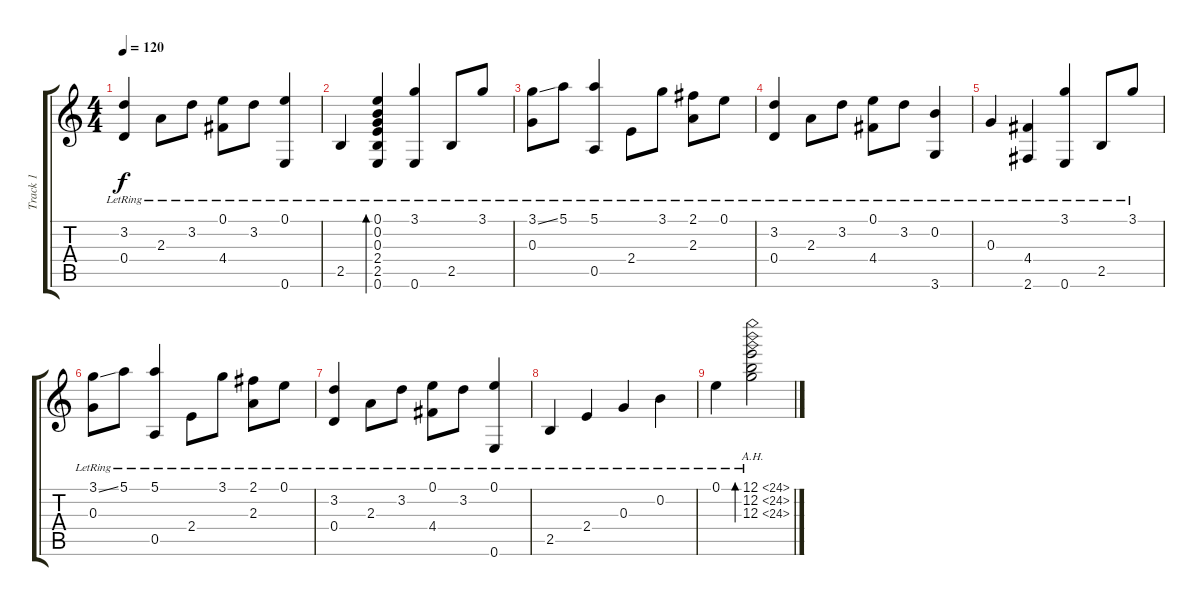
\track ("Track 1" "Track 1") {instrument acousticguitarsteel}
\staff {score tabs}
\tuning (E4 B3 G3 D3 A2 E2) {hide}
\ts (4 4)
\tempo 120
\clef g2
\ks c
(3.2{lr} 0.4{lr}).4{dy f} 2.3{lr}.8 3.2{lr}.8 (0.1{lr} 4.4{lr}).8 3.2{lr}.8 (0.1{lr} 0.6{lr}).4 |
2.5{lr}.4 (0.1{lr} 0.2{lr} 0.3{lr} 2.4{lr} 2.5{lr} 0.6{lr}).4{bd 120} (3.1{lr} 0.6{lr}).4 2.5{lr}.8 3.1{lr}.8 |
(3.1{ss lr} 0.3{lr}).8 5.1{lr}.8 (5.1{lr} 0.5{lr}).4 2.4{lr}.8 3.1{lr}.8 (2.1{lr} 2.3{lr}).8 0.1{lr}.8 |
(3.2{lr} 0.4{lr}).4 2.3{lr}.8 3.2{lr}.8 (0.1{lr} 4.4{lr}).8 3.2{lr}.8 (0.2{lr} 3.6{lr}).4 |
0.3{lr}.4 (4.4{lr} 2.6{lr}).4 (3.1{lr} 0.6{lr}).4 2.5{lr}.8 3.1{lr}.8 |
(3.1{ss lr} 0.3{lr}).8 5.1{lr}.8 (5.1{lr} 0.5{lr}).4 2.4{lr}.8 3.1{lr}.8 (2.1{lr} 2.3{lr}).8 0.1{lr}.8 |
(3.2{lr} 0.4{lr}).4 2.3{lr}.8 3.2{lr}.8 (0.1{lr} 4.4{lr}).8 3.2{lr}.8 (0.1{lr} 0.6{lr}).4 |
2.5{lr}.4 2.4{lr}.4 0.3{lr}.4 0.2{lr}.4 |
0.1{lr}.4 (12.1{ah 12 lr} 12.2{ah 12 lr} 12.3{ah 12 lr}).2{bd 480}
